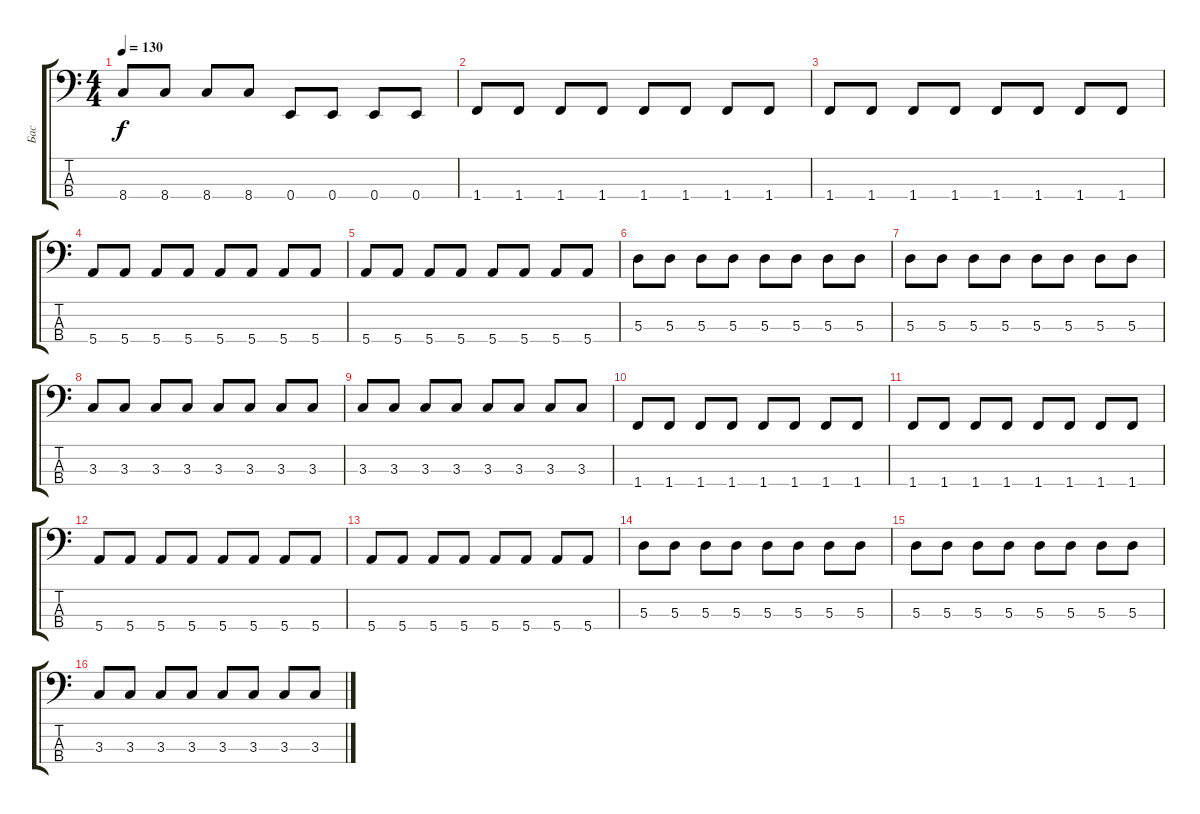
\track ("Бас" "Бас") {instrument electricbassfinger}
\staff {score tabs}
\tuning (G2 D2 A1 E1) {hide}
\ts (4 4)
\tempo 130
\clef f4
\ks c
8.4.8{dy f} 8.4.8 8.4.8 8.4.8 0.4.8 0.4.8 0.4.8 0.4.8 |
1.4.8 1.4.8 1.4.8 1.4.8 1.4.8 1.4.8 1.4.8 1.4.8 |
1.4.8 1.4.8 1.4.8 1.4.8 1.4.8 1.4.8 1.4.8 1.4.8 |
5.4.8 5.4.8 5.4.8 5.4.8 5.4.8 5.4.8 5.4.8 5.4.8 |
5.4.8 5.4.8 5.4.8 5.4.8 5.4.8 5.4.8 5.4.8 5.4.8 |
5.3.8 5.3.8 5.3.8 5.3.8 5.3.8 5.3.8 5.3.8 5.3.8 |
5.3.8 5.3.8 5.3.8 5.3.8 5.3.8 5.3.8 5.3.8 5.3.8 |
3.3.8 3.3.8 3.3.8 3.3.8 3.3.8 3.3.8 3.3.8 3.3.8 |
3.3.8 3.3.8 3.3.8 3.3.8 3.3.8 3.3.8 3.3.8 3.3.8 |
1.4.8 1.4.8 1.4.8 1.4.8 1.4.8 1.4.8 1.4.8 1.4.8 |
1.4.8 1.4.8 1.4.8 1.4.8 1.4.8 1.4.8 1.4.8 1.4.8 |
5.4.8 5.4.8 5.4.8 5.4.8 5.4.8 5.4.8 5.4.8 5.4.8 |
5.4.8 5.4.8 5.4.8 5.4.8 5.4.8 5.4.8 5.4.8 5.4.8 |
5.3.8 5.3.8 5.3.8 5.3.8 5.3.8 5.3.8 5.3.8 5.3.8 |
5.3.8 5.3.8 5.3.8 5.3.8 5.3.8 5.3.8 5.3.8 5.3.8 |
3.3.8 3.3.8 3.3.8 3.3.8 3.3.8 3.3.8 3.3.8 3.3.8
